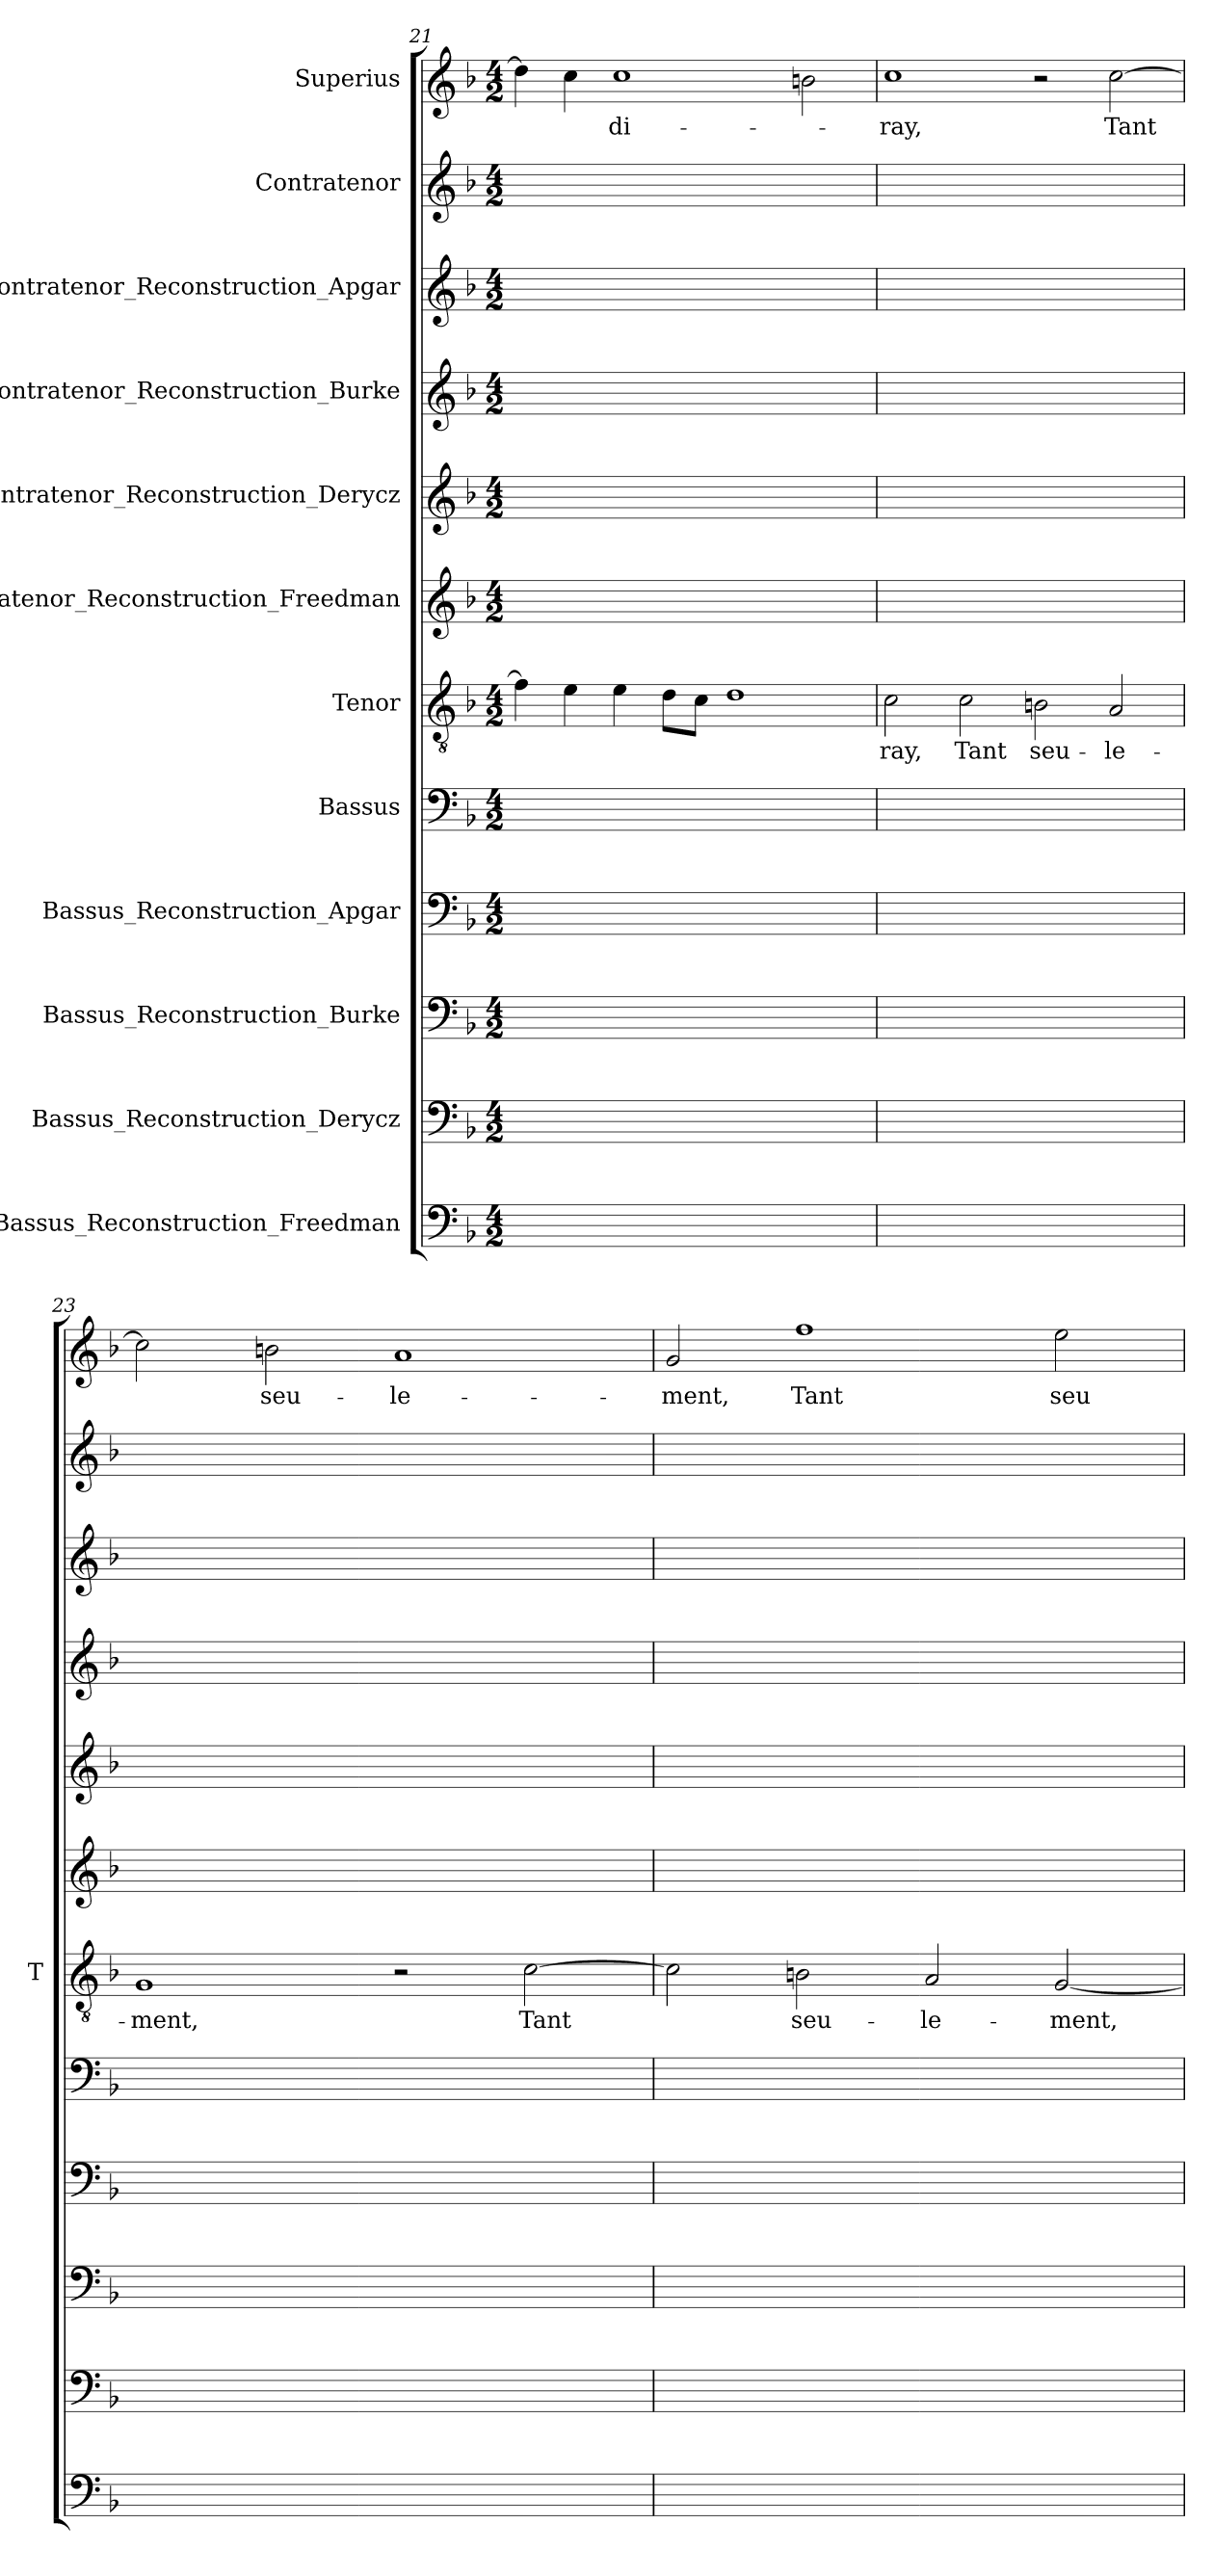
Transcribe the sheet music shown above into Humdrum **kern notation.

**kern	**kern	**kern	**kern	**kern	**kern	**text	**kern	**kern	**kern	**kern	**kern	**kern	**text
*part12	*part11	*part10	*part9	*part8	*part7	*part7	*part6	*part5	*part4	*part3	*part2	*part1	*part1
*staff12	*staff11	*staff10	*staff9	*staff8	*staff7	*staff7	*staff6	*staff5	*staff4	*staff3	*staff2	*staff1	*staff1
*I"Bassus_Reconstruction_Freedman	*I"Bassus_Reconstruction_Derycz	*I"Bassus_Reconstruction_Burke	*I"Bassus_Reconstruction_Apgar	*I"Bassus	*I"Tenor	*	*I"Contratenor_Reconstruction_Freedman	*I"Contratenor_Reconstruction_Derycz	*I"Contratenor_Reconstruction_Burke	*I"Contratenor_Reconstruction_Apgar	*I"Contratenor	*I"Superius	*
*	*	*	*	*	*I'T	*	*	*	*	*	*	*	*
*clefF4	*clefF4	*clefF4	*clefF4	*clefF4	*clefGv2	*	*clefG2	*clefG2	*clefG2	*clefG2	*clefG2	*clefG2	*
*k[b-]	*k[b-]	*k[b-]	*k[b-]	*k[b-]	*k[b-]	*	*k[b-]	*k[b-]	*k[b-]	*k[b-]	*k[b-]	*k[b-]	*
*M4/2	*M4/2	*M4/2	*M4/2	*M4/2	*M4/2	*	*M4/2	*M4/2	*M4/2	*M4/2	*M4/2	*M4/2	*
=21	=21	=21	=21	=21	=21	=21	=21	=21	=21	=21	=21	=21	=21
0ryy	0ryy	0ryy	0ryy	0ryy	4f]	.	0ryy	0ryy	0ryy	0ryy	0ryy	4dd]	.
.	.	.	.	.	4e	.	.	.	.	.	.	4cc	.
.	.	.	.	.	4e	.	.	.	.	.	.	1cc	di-
.	.	.	.	.	8dL	.	.	.	.	.	.	.	.
.	.	.	.	.	8cJ	.	.	.	.	.	.	.	.
.	.	.	.	.	1d	.	.	.	.	.	.	.	.
.	.	.	.	.	.	.	.	.	.	.	.	2bn	.
=22	=22	=22	=22	=22	=22	=22	=22	=22	=22	=22	=22	=22	=22
0ryy	0ryy	0ryy	0ryy	0ryy	2c	-ray,	0ryy	0ryy	0ryy	0ryy	0ryy	1cc	-ray,
.	.	.	.	.	2c	-Tant	.	.	.	.	.	.	.
.	.	.	.	.	2Bn	seu-	.	.	.	.	.	2r	.
.	.	.	.	.	2A	le-	.	.	.	.	.	[2cc	-Tant
=23	=23	=23	=23	=23	=23	=23	=23	=23	=23	=23	=23	=23	=23
0ryy	0ryy	0ryy	0ryy	0ryy	1G	-ment,	0ryy	0ryy	0ryy	0ryy	0ryy	2cc]	.
.	.	.	.	.	.	.	.	.	.	.	.	2b	seu-
.	.	.	.	.	2r	.	.	.	.	.	.	1a	le-
.	.	.	.	.	[2c	-Tant	.	.	.	.	.	.	.
=24	=24	=24	=24	=24	=24	=24	=24	=24	=24	=24	=24	=24	=24
0ryy	0ryy	0ryy	0ryy	0ryy	2c]	.	0ryy	0ryy	0ryy	0ryy	0ryy	2g	-ment,
.	.	.	.	.	2Bn	seu-	.	.	.	.	.	1ff	-Tant
.	.	.	.	.	2A	le-	.	.	.	.	.	.	.
.	.	.	.	.	[2G	-ment,	.	.	.	.	.	2ee	seu-
=	=	=	=	=	=	=	=	=	=	=	=	=	=
*-	*-	*-	*-	*-	*-	*-	*-	*-	*-	*-	*-	*-	*-
